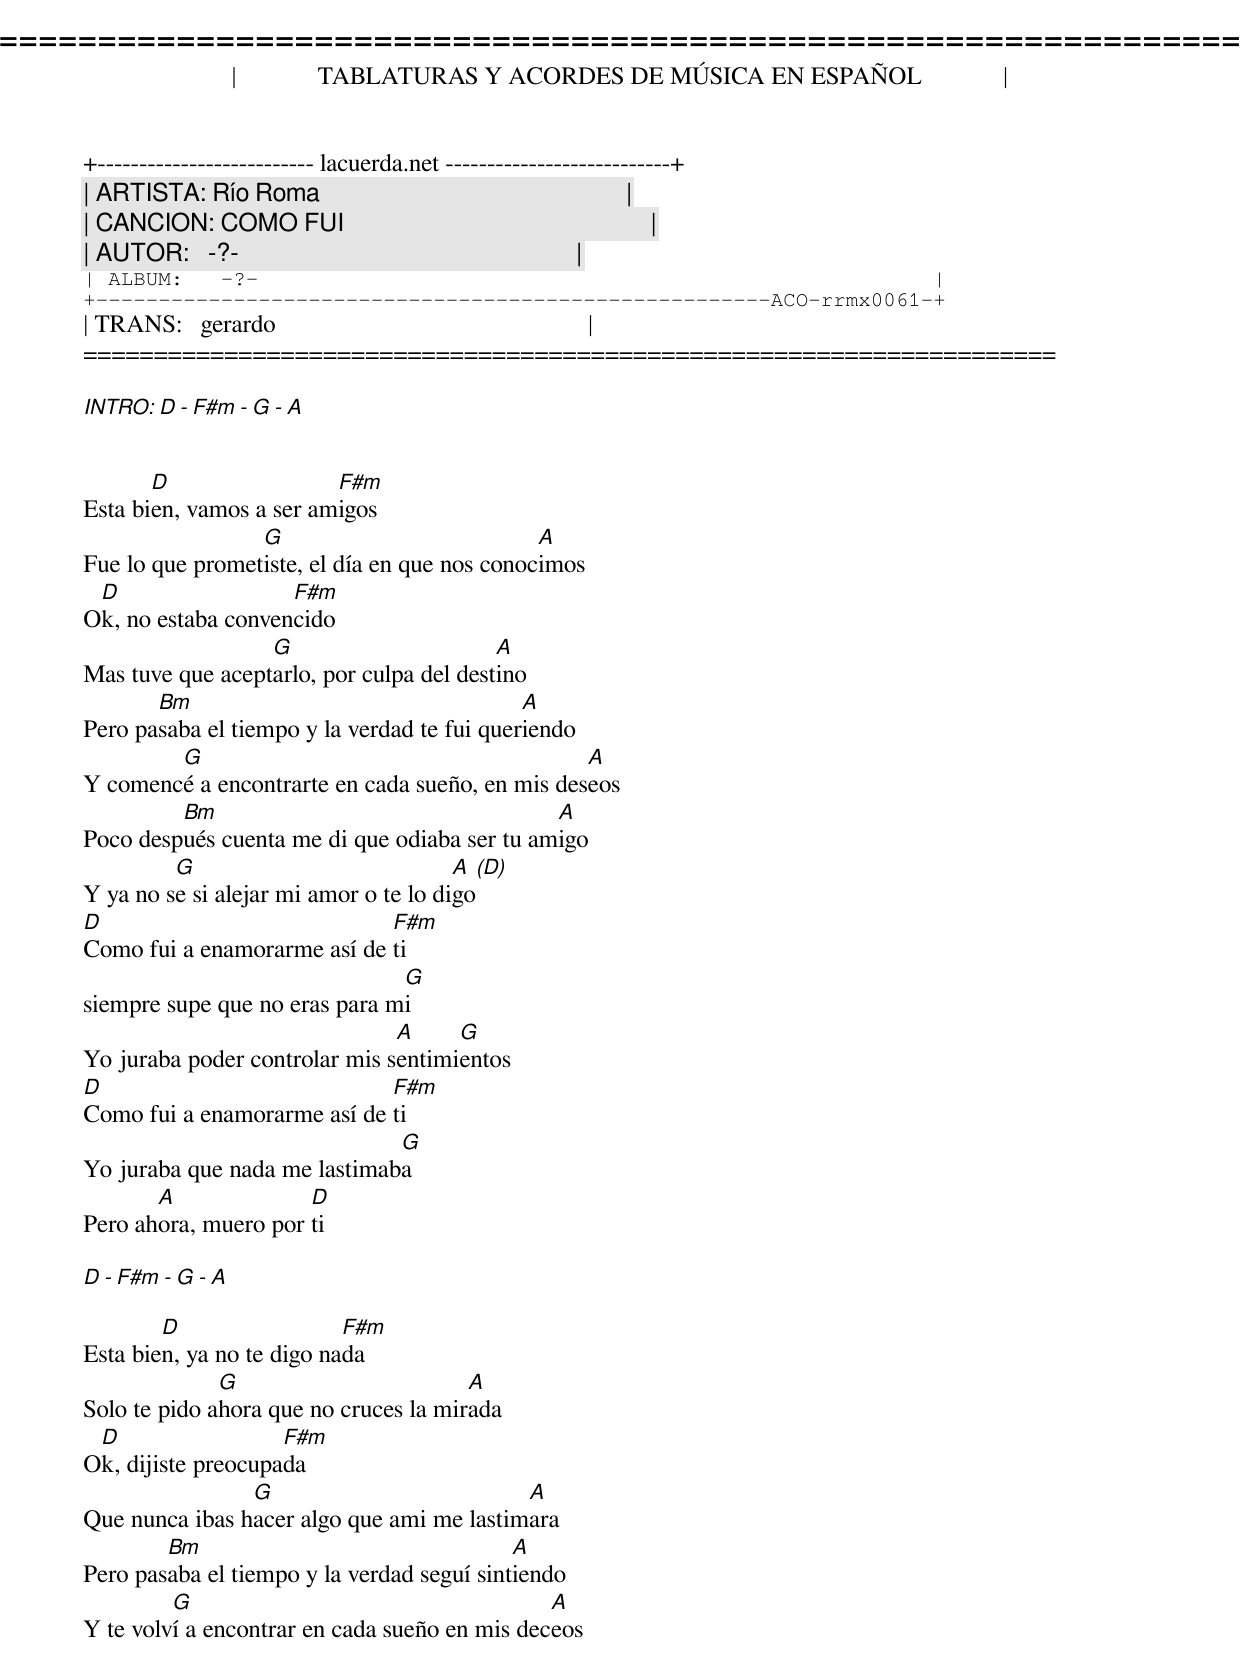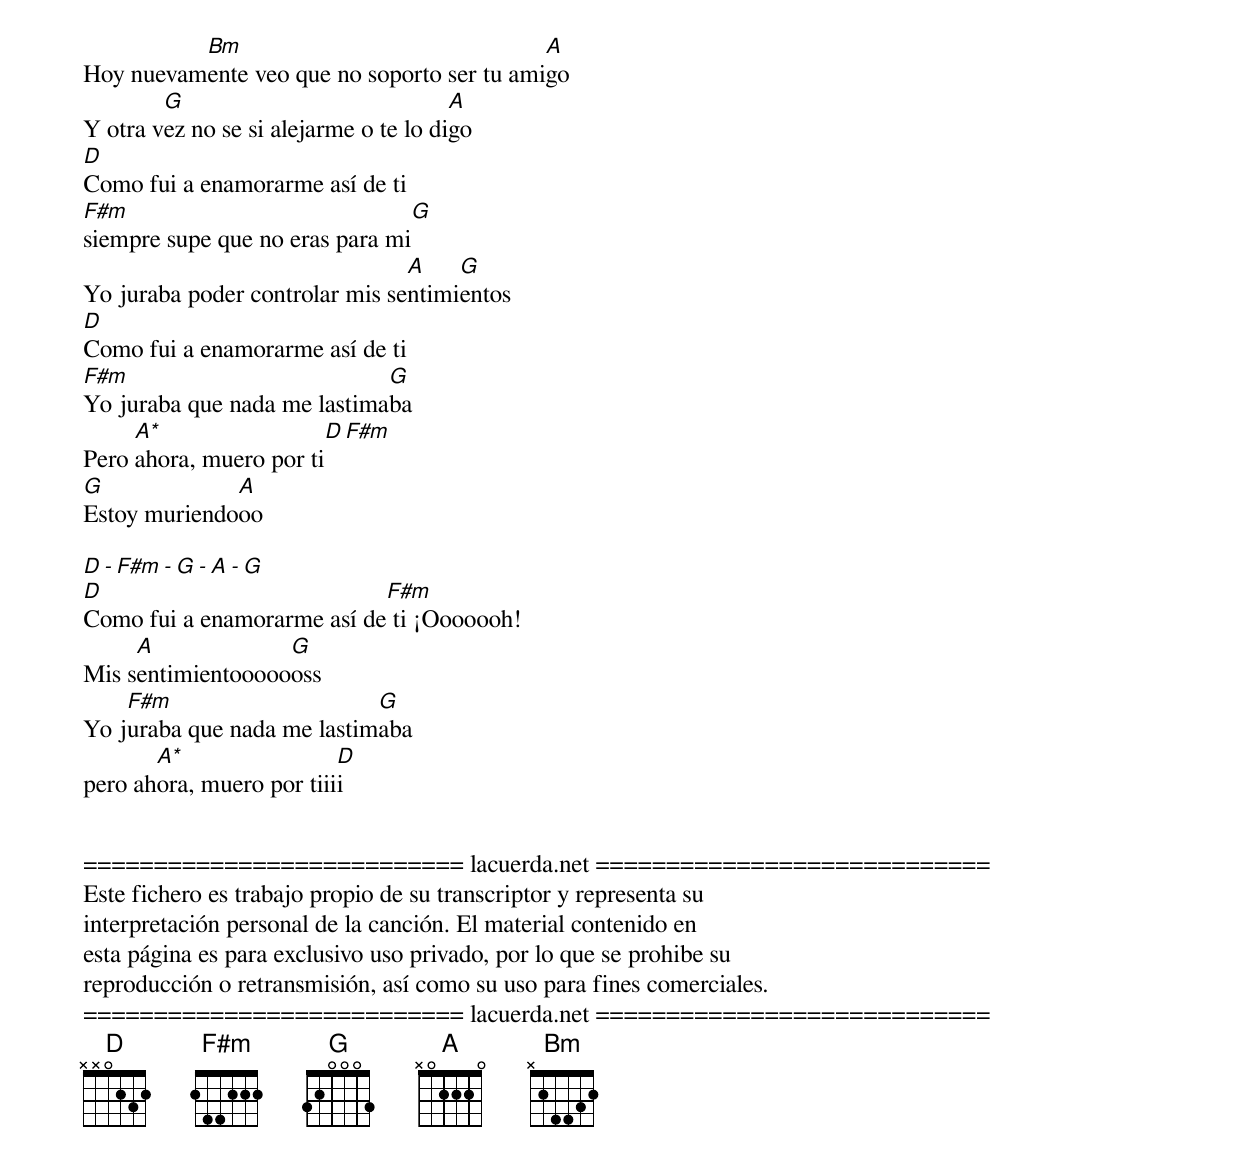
=====================================================================
|             TABLATURAS Y ACORDES DE MÚSICA EN ESPAÑOL             |
+-------------------------- lacuerda.net ---------------------------+
| ARTISTA: Río Roma                                                 |
| CANCION: COMO FUI                                                 |
| AUTOR:   -?-                                                      |
| ALBUM:   -?-                                                      |
+------------------------------------------------------ACO-rrmx0061-+
| TRANS:   gerardo                                                  |
=====================================================================

INTRO: D - F#m - G - A


       D                 F#m
Esta bien, vamos a ser amigos
                 G                            A
Fue lo que prometiste, el día en que nos conocimos
 D                  F#m
Ok, no estaba convencido
                  G                       A
Mas tuve que aceptarlo, por culpa del destino
       Bm                                    A
Pero pasaba el tiempo y la verdad te fui queriendo
        G                                        A
Y comencé a encontrarte en cada sueño, en mis deseos
         Bm                                   A
Poco después cuenta me di que odiaba ser tu amigo
         G                             A   (D)
Y ya no se si alejar mi amor o te lo digo
D                            F#m
Como fui a enamorarme así de ti
                               G
siempre supe que no eras para mi
                               A     G
Yo juraba poder controlar mis sentimientos
D                            F#m
Como fui a enamorarme así de ti
                              G
Yo juraba que nada me lastimaba
       A              D
Pero ahora, muero por ti

D - F#m - G - A

        D                  F#m
Esta bien, ya no te digo nada
              G                        A
Solo te pido ahora que no cruces la mirada
 D                  F#m
Ok, dijiste preocupada
                G                          A
Que nunca ibas hacer algo que ami me lastimara
        Bm                                  A
Pero pasaba el tiempo y la verdad seguí sintiendo
         G                                     A
Y te volví a encontrar en cada sueño en mis deceos
          Bm                                A
Hoy nuevamente veo que no soporto ser tu amigo
        G                              A
Y otra vez no se si alejarme o te lo digo
D
Como fui a enamorarme así de ti
F#m                             G
siempre supe que no eras para mi
                                A    G
Yo juraba poder controlar mis sentimientos
D
Como fui a enamorarme así de ti
F#m                          G
Yo juraba que nada me lastimaba
     A*                  D    F#m
Pero ahora, muero por ti
G             A
Estoy muriendooo

D - F#m - G - A - G
D                           F#m
Como fui a enamorarme así de ti ¡Ooooooh!
     A             G
Mis sentimientooooooss
    F#m                     G
Yo juraba que nada me lastimaba
       A*                 D
pero ahora, muero por tiiii


=========================== lacuerda.net ============================
Este fichero es trabajo propio de su transcriptor y representa su
interpretación personal de la canción. El material contenido en
esta página es para exclusivo uso privado, por lo que se prohibe su
reproducción o retransmisión, así como su uso para fines comerciales.
=========================== lacuerda.net ============================
